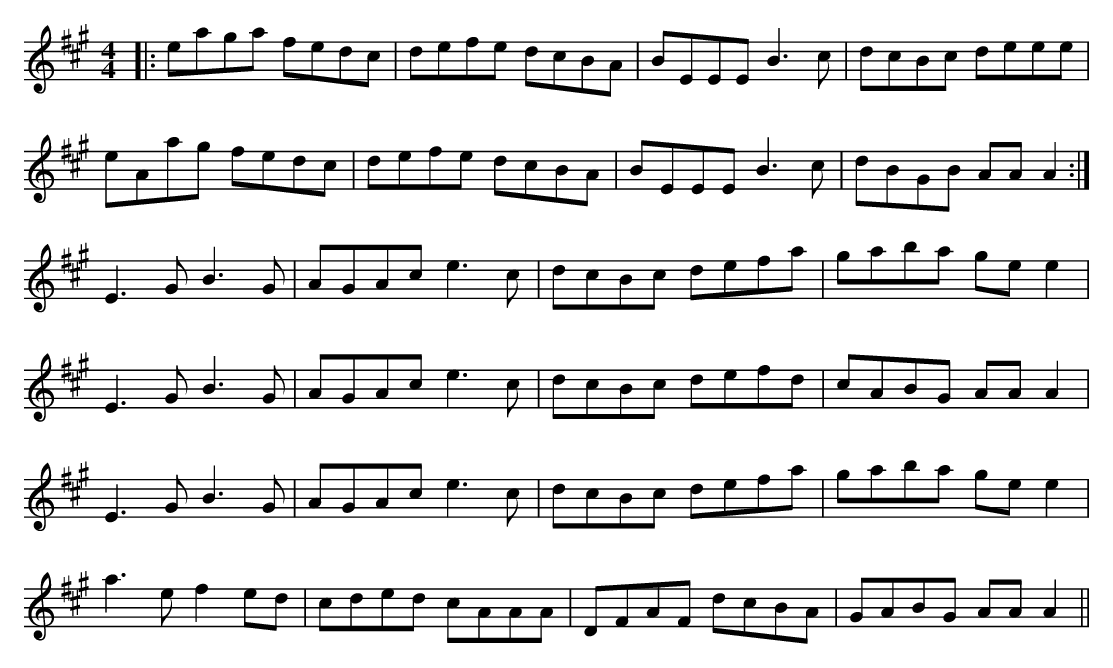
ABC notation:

X:1
M:4/4
K:A
|:eaga fedc|defe dcBA|BEEE B3c|dcBc deee|
eAag fedc|defe dcBA|BEEEB3c|dBGB AAA2:|
E3GB3G|AGAce3c|dcBc defa|gaba gee2|
E3GB3G|AGAce3c|dcBc defd|cABG AAA2|
E3GB3G|AGAce3c|dcBc defa|gaba gee2|
a3ef2ed|cded cAAA|DFAF dcBA|GABG AAA2||
